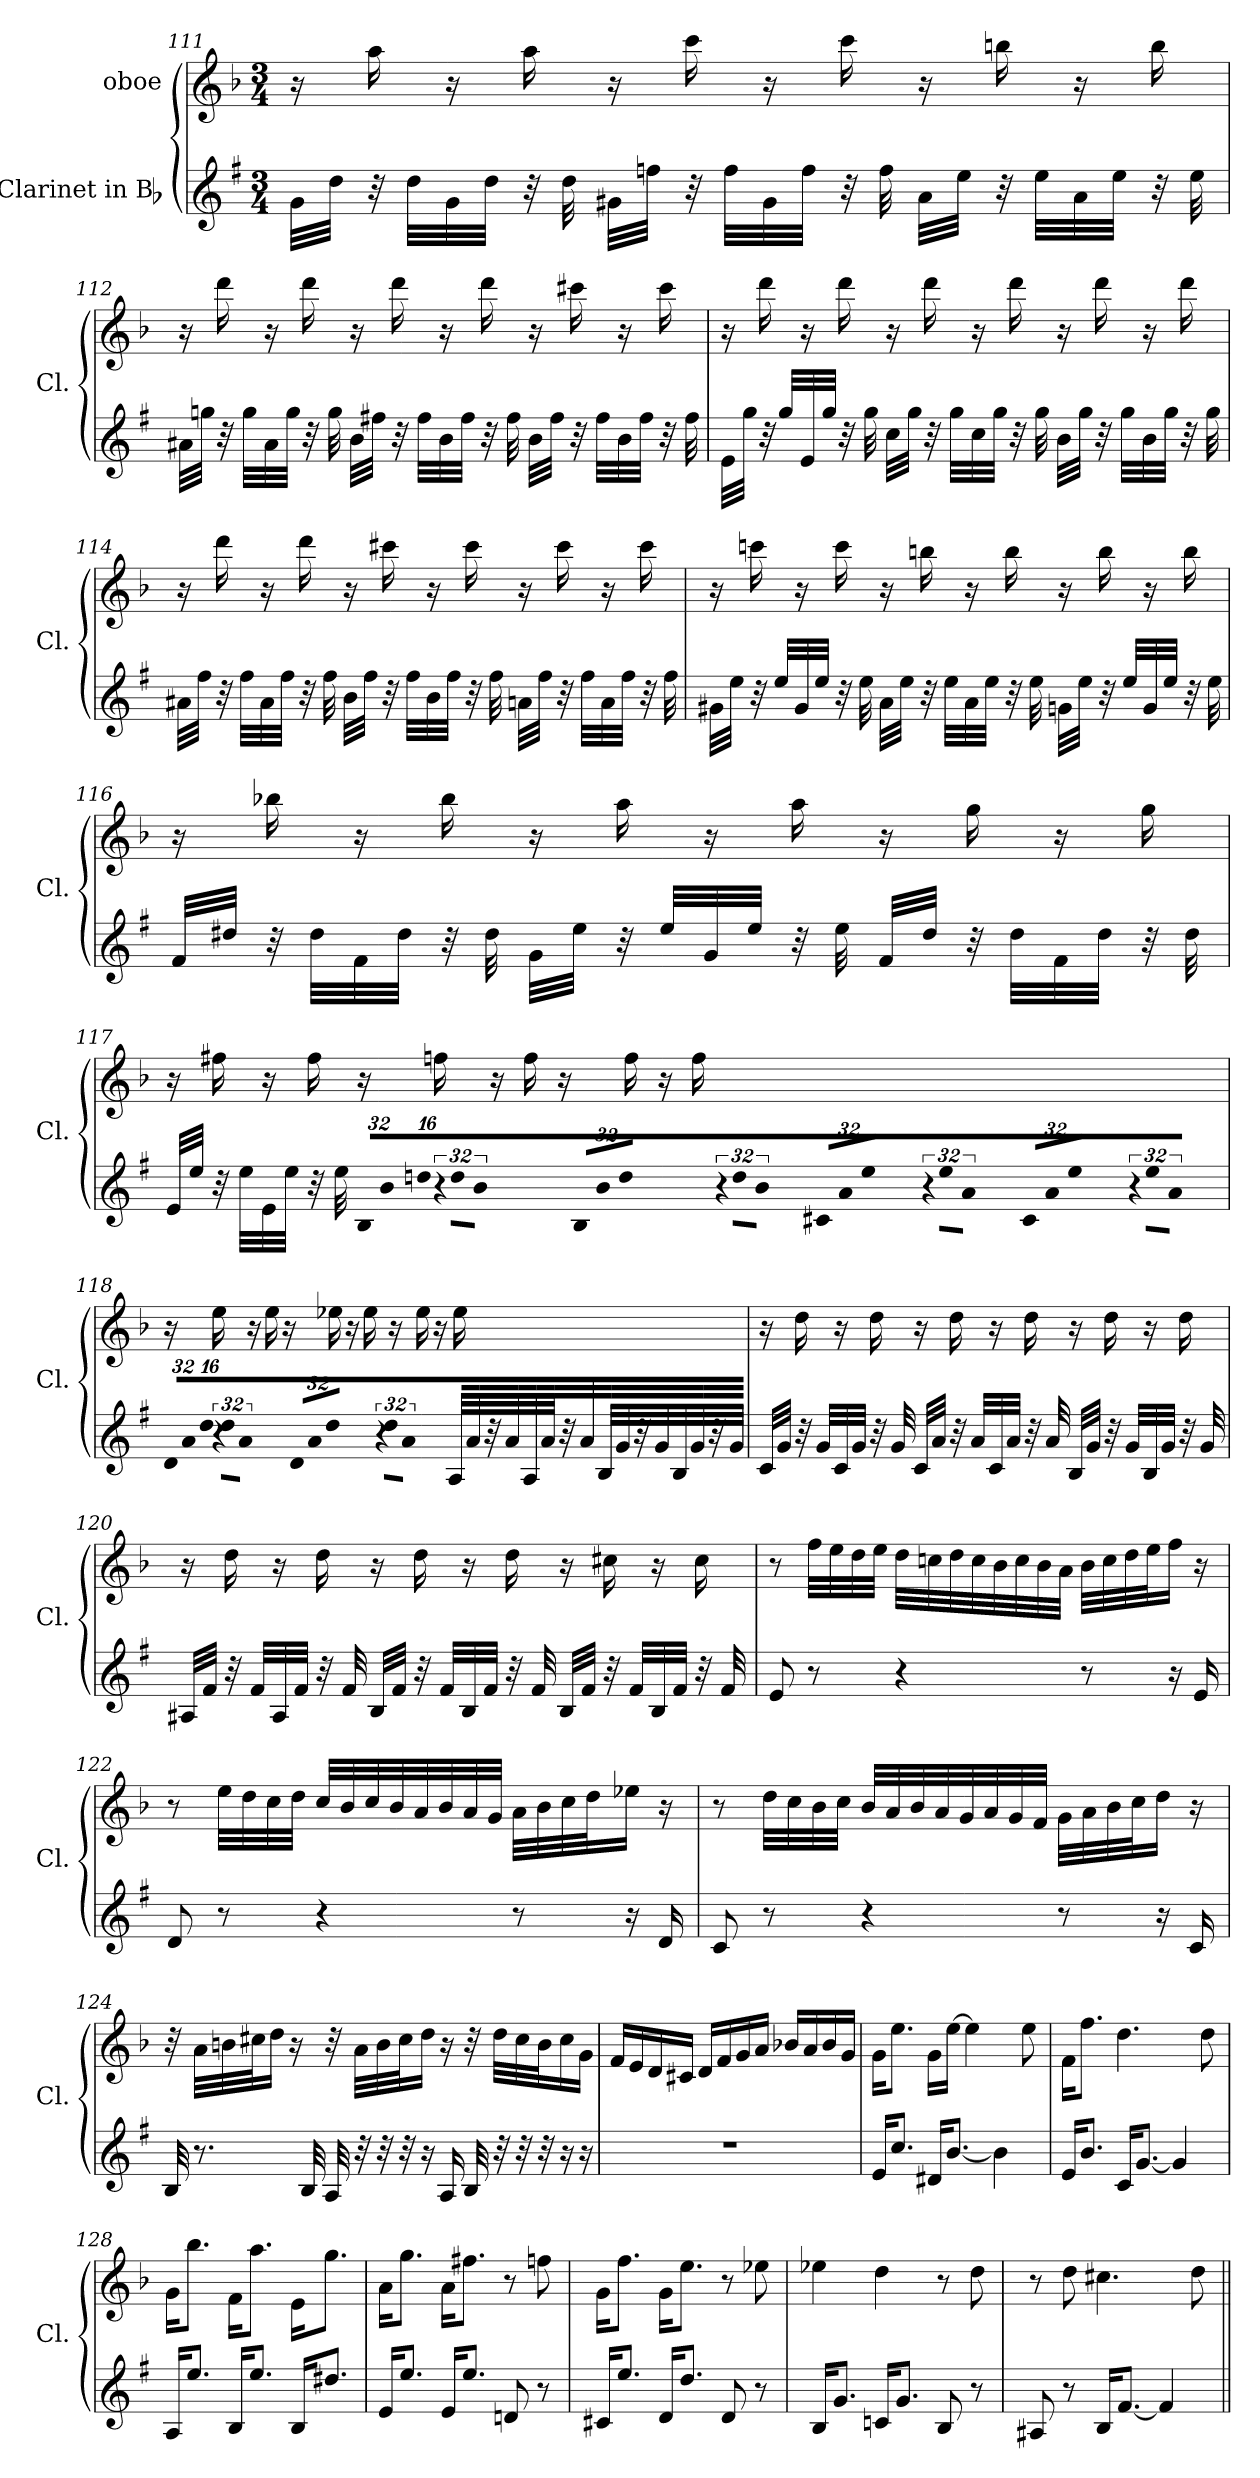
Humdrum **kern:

**kern	**kern
*part2	*part1
*staff2	*staff1
*I"Clarinet in Bb	*I"oboe
*I'Cl.	*
*clefG2	*clefG2
*ITrd1c2	*
*k[b-]	*k[b-]
*F:	*F:
*M3/4	*M3/4
=111	=111
32fi\LLL	16r
32cci\JJJ	.
32r	16aai\
32cci\LLL	.
32fi\	16r
32cci\JJJ	.
32r	16aai\
32cci\	.
32f#Xi\LLL	16r
32ee-Xi\JJJ	.
32r	16ccci\
32ee-i\LLL	.
32f#i\	16r
32ee-i\JJJ	.
32r	16ccci\
32ee-i\	.
32gi\LLL	16r
32ddi\JJJ	.
32r	16bbni\
32ddi\LLL	.
32gi\	16r
32ddi\JJJ	.
32r	16bbi\
32ddi\	.
=112	=112
32g#Xi\LLL	16r
32ffni\JJJ	.
32r	16dddi\
32ffi\LLL	.
32g#i\	16r
32ffi\JJJ	.
32r	16dddi\
32ffi\	.
32ai\LLL	16r
32eeni\JJJ	.
32r	16dddi\
32eei\LLL	.
32ai\	16r
32eei\JJJ	.
32r	16dddi\
32eei\	.
32ai\LLL	16r
32eei\JJJ	.
32r	16ccc#Xi\
32eei\LLL	.
32ai\	16r
32eei\JJJ	.
32r	16ccc#i\
32eei\	.
!!LO:LB:g=z
=113	=113
32di\LLL	16r
32ffi\JJJ	.
32r	16dddi\
32ffi/LLL	.
32di/	16r
32ffi/JJJ	.
32r	16dddi\
32ffi\	.
32b-i\LLL	16r
32ffi\JJJ	.
32r	16dddi\
32ffi\LLL	.
32b-i\	16r
32ffi\JJJ	.
32r	16dddi\
32ffi\	.
32ai\LLL	16r
32ffi\JJJ	.
32r	16dddi\
32ffi\LLL	.
32ai\	16r
32ffi\JJJ	.
32r	16dddi\
32ffi\	.
=114	=114
32g#Xi\LLL	16r
32eei\JJJ	.
32r	16dddi\
32eei\LLL	.
32g#i\	16r
32eei\JJJ	.
32r	16dddi\
32eei\	.
32ai\LLL	16r
32eei\JJJ	.
32r	16ccc#Xi\
32eei\LLL	.
32ai\	16r
32eei\JJJ	.
32r	16ccc#i\
32eei\	.
32gni\LLL	16r
32eei\JJJ	.
32r	16ccc#i\
32eei\LLL	.
32gi\	16r
32eei\JJJ	.
32r	16ccc#i\
32eei\	.
=115	=115
32f#Xi\LLL	16r
32ddi\JJJ	.
32r	16cccni\
32ddi/LLL	.
32f#i/	16r
32ddi/JJJ	.
32r	16ccci\
32ddi\	.
32gi\LLL	16r
32ddi\JJJ	.
32r	16bbni\
32ddi\LLL	.
32gi\	16r
32ddi\JJJ	.
32r	16bbi\
32ddi\	.
32fni\LLL	16r
32ddi\JJJ	.
32r	16bbi\
32ddi/LLL	.
32fi/	16r
32ddi/JJJ	.
32r	16bbi\
32ddi\	.
=116	=116
32ei/LLL	16r
32cc#Xi/JJJ	.
32r	16bb-Xi\
32cc#i\LLL	.
32ei\	16r
32cc#i\JJJ	.
32r	16bb-i\
32cc#i\	.
32fi\LLL	16r
32ddi\JJJ	.
32r	16aai\
32ddi/LLL	.
32fi/	16r
32ddi/JJJ	.
32r	16aai\
32ddi\	.
32ei/LLL	16r
32cc#i/JJJ	.
32r	16ggi\
32cc#i\LLL	.
32ei\	16r
32cc#i\JJJ	.
32r	16ggi\
32cc#i\	.
=117	=117
32di/LLL	16r
32ddi/JJJ	.
32r	16ff#Xi\
32ddi\LLL	.
32di\	16r
32ddi\JJJ	.
32r	16ff#i\
32ddi\	.
*Xbrackettup	*
!LO:N:vis=32	!
1024%21Ai/LLL	16r
!LO:N:vis=32	!
1024%21ai/	.
!LO:N:vis=32	!
512%11ccni/JJJ	.
*brackettup	*
!LO:N:vis=32	!
1024%21r	16ffni\
!LO:N:vis=32	!
1024%21cci\LLL	.
!LO:N:vis=32	!
512%11ai\JJJ	.
*Xbrackettup	*
!LO:N:vis=32	!
1024%21Ai/LLL	16r
!LO:N:vis=32	!
1024%21ai/	.
!LO:N:vis=32	!
512%11cci/JJJ	.
*brackettup	*
!LO:N:vis=32	!
1024%21r	16ffi\
!LO:N:vis=32	!
1024%21cci\LLL	.
!LO:N:vis=32	!
512%11ai\JJJ	.
*Xbrackettup	*
!LO:N:vis=32	!
1024%21Bni/LLL	16r
!LO:N:vis=32	!
1024%21gi/	.
!LO:N:vis=32	!
512%11ddi/JJJ	.
*brackettup	*
!LO:N:vis=32	!
1024%21r	16ffi\
!LO:N:vis=32	!
1024%21ddi\LLL	.
!LO:N:vis=32	!
512%11gi\JJJ	.
*Xbrackettup	*
!LO:N:vis=32	!
1024%21Bi/LLL	16r
!LO:N:vis=32	!
1024%21gi/	.
!LO:N:vis=32	!
512%11ddi/JJJ	.
*brackettup	*
!LO:N:vis=32	!
1024%21r	16ffi\
!LO:N:vis=32	!
1024%21ddi\LLL	.
!LO:N:vis=32	!
512%11gi\JJJ	.
!!LO:PB:g=z
=118	=118
*Xbrackettup	*
!LO:N:vis=32	!
1024%21ci/LLL	16r
!LO:N:vis=32	!
1024%21gi/	.
!LO:N:vis=32	!
512%11cci/JJJ	.
*brackettup	*
!LO:N:vis=32	!
1024%21r	16eei\
!LO:N:vis=32	!
1024%21cci\LLL	.
!LO:N:vis=32	!
512%11gi\JJJ	.
*Xbrackettup	*
!LO:N:vis=32	!
1024%21ci/LLL	16r
!LO:N:vis=32	!
1024%21gi/	.
!LO:N:vis=32	!
512%11cci/JJJ	.
*brackettup	*
!LO:N:vis=32	!
1024%21r	16eei\
!LO:N:vis=32	!
1024%21cci\LLL	.
!LO:N:vis=32	!
512%11gi\JJJ	.
32Gi/LLL	16r
32gi/	.
32r	16ee-Xi\
32gi/	.
32Gi/	16r
32gi/JJJ	.
32r	16ee-i\
32gi/	.
32Ai/LLL	16r
32fi/	.
32r	16ee-i\
32fi/	.
32Ai/	16r
32fi/	.
32r	16ee-i\
32fi/JJJ	.
=119	=119
32B-i/LLL	16r
32fi/JJJ	.
32r	16ddi\
32fi/LLL	.
32B-i/	16r
32fi/JJJ	.
32r	16ddi\
32fi/	.
32B-i/LLL	16r
32gi/JJJ	.
32r	16ddi\
32gi/LLL	.
32B-i/	16r
32gi/JJJ	.
32r	16ddi\
32gi/	.
32Ai/LLL	16r
32fi/JJJ	.
32r	16ddi\
32fi/LLL	.
32Ai/	16r
32fi/JJJ	.
32r	16ddi\
32fi/	.
=120	=120
32G#Xi/LLL	16r
32ei/JJJ	.
32r	16ddi\
32ei/LLL	.
32G#i/	16r
32ei/JJJ	.
32r	16ddi\
32ei/	.
32Ai/LLL	16r
32ei/JJJ	.
32r	16ddi\
32ei/LLL	.
32Ai/	16r
32ei/JJJ	.
32r	16ddi\
32ei/	.
32Ai/LLL	16r
32ei/JJJ	.
32r	16cc#Xi\
32ei/LLL	.
32Ai/	16r
32ei/JJJ	.
32r	16cc#i\
32ei/	.
=121	=121
8di/	8r
8r	32ffi\LLL
.	32eei\
.	32ddi\
.	32eei\JJJ
4r	32ddi\LLL
.	32ccni\
.	32ddi\
.	32cci\
.	32b-i\
.	32cci\
.	32b-i\
.	32ai\JJJ
8r	32b-i\LLL
.	32cci\
.	32ddi\
.	32eei\J
16r	16ffi\JJ
16di/	16r
!!LO:LB:g=z
=122	=122
8ci/	8r
8r	32eei\LLL
.	32ddi\
.	32cci\
.	32ddi\JJJ
4r	32cci/LLL
.	32b-i/
.	32cci/
.	32b-i/
.	32ai/
.	32b-i/
.	32ai/
.	32gi/JJJ
8r	32ai\LLL
.	32b-i\
.	32cci\
.	32ddi\J
16r	16ee-Xi\JJ
16ci/	16r
=123	=123
8B-i/	8r
8r	32ddi\LLL
.	32cci\
.	32b-i\
.	32cci\JJJ
4r	32b-i/LLL
.	32ai/
.	32b-i/
.	32ai/
.	32gi/
.	32ai/
.	32gi/
.	32fi/JJJ
8r	32gi\LLL
.	32ai\
.	32b-i\
.	32cci\J
16r	16ddi\JJ
16B-i/	16r
=124	=124
32Ai/	32r
8.r	32ai\LLL
.	32bni\
.	32cc#Xi\J
.	16ddi\JJ
.	16r
32Ai/	.
32Gi/	32r
32r	32ai\LLL
32r	32bi\
32r	32cc#i\J
16r	16ddi\JJ
16Gi/	16r
32Ai/	32r
32r	32ddi\LLL
32r	32cc#i\
32r	32bi\J
16r	16cc#i\
16r	16gi\JJ
!!LO:LB:g=z
=125	=125
!LO:N:vis=1	!
2.r	16fi/LL
.	16ei/
.	16di/
.	16c#Xi/JJ
.	16di/LL
.	16fi/
.	16gi/
.	16ai/JJ
.	16b-Xi/LL
.	16ai/
.	16b-i/
.	16gi/JJ
=126	=126
16di/KL	16gi\KL
8.b-i/J	8.eei\J
16c#Xi/KL	16gi\LL
[<8.ai/J	[>16eei\JJ
.	4eei\]
4ai\]	.
.	8eei\
=127	=127
16di/KL	16fi\KL
8.ai/J	8.ffi\J
16B-i/KL	4.ddi\
[<8.fi/J	.
4fi/]	.
.	8ddi\
=128	=128
16Gi/KL	16gi\KL
8.ddi/J	8.bb-i\J
16Ai/KL	16fi\KL
8.ddi/J	8.aai\J
16Ai/KL	16ei\KL
8.cc#Xi/J	8.ggi\J
!!LO:LB:g=z
=129	=129
16di/KL	16ai\KL
8.ddi/J	8.ggi\J
16di/KL	16ai\KL
8.ddi/J	8.ff#Xi\J
8cni/	8r
8r	8ffni\
=130	=130
16Bni/KL	16gi\KL
8.ddi/J	8.ffi\J
16ci/KL	16gi\KL
8.cci/J	8.eei\J
8ci/	8r
8r	8ee-Xi\
=131	=131
16Ai/KL	4ee-Xi\
8.fi/J	.
16B-Xi/KL	4ddi\
8.fi/J	.
8Ai/	8r
8r	8ddi\
=132	=132
8G#Xi/	8r
8r	8ddi\
16Ai/KL	4.cc#Xi\
[<8.ei/J	.
4ei/]	.
.	8ddi\
=||	=||
*-	*-
